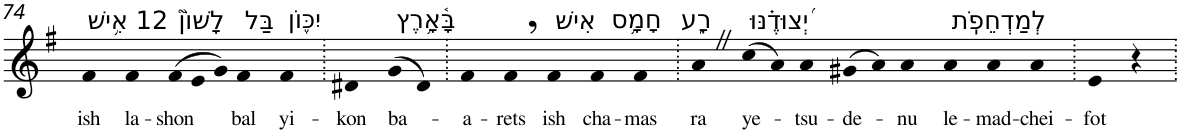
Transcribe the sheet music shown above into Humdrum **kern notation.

**kern	**text
*part1	*part1
*staff1	*staff1
*I"Piano	*
*I'Pno	*
!!LO:PB:g=z
*clefG2	*
*k[f#]	*
*G:	*
=74	=74
!LO:TX:a:t=12 אִ֥ישׁ	!
!	!LO:LY:b
4f#	ish
!LO:TX:a:t=לָשׁוֹן֮	!
!	!LO:LY:b
4f#	la-
*Xtuplet	*
!	!LO:LY:b
(>12f#	-shon
12e	.
12g)	.
!LO:TX:a:t=בַּל	!
!	!LO:LY:b
4f#	bal
!LO:TX:a:t=יִכּ֪וֹן	!
!	!LO:LY:b
4f#	yi-
=75.	=75.
!	!LO:LY:b
4d#X	-kon
!LO:TX:a:t=בָּ֫אָ֥רֶץ	!
!	!LO:LY:b
(>8g	ba-
8d#)	.
=76.	=76.
!	!LO:LY:b
4f#	-a-
!	!LO:LY:b
4f#,	-rets
!LO:TX:a:t=אִישׁ	!
!	!LO:LY:b
4f#	ish
!LO:TX:a:t=חָמָ֥ס	!
!	!LO:LY:b
4f#	cha-
!	!LO:LY:b
4f#	-mas
=77.	=77.
!LO:TX:a:t=רָ֑ע	!
!	!LO:LY:b
4aZ	ra
!LO:TX:a:t=יְ֝צוּדֶ֗נּוּ	!
!	!LO:LY:b
(>8cc	ye-
8a)	.
!	!LO:LY:b
4a	-tsu-
!	!LO:LY:b
(>8g#X	-de-
8a)	.
!	!LO:LY:b
4a	-nu
!LO:TX:a:t=לְמַדְחֵפֹֽת	!
!	!LO:LY:b
4a	le-
!	!LO:LY:b
4a	-mad-
!	!LO:LY:b
4a	-chei-
=78.	=78.
!	!LO:LY:b
4e	-fot
4r	.
=.	=.
*-	*-
